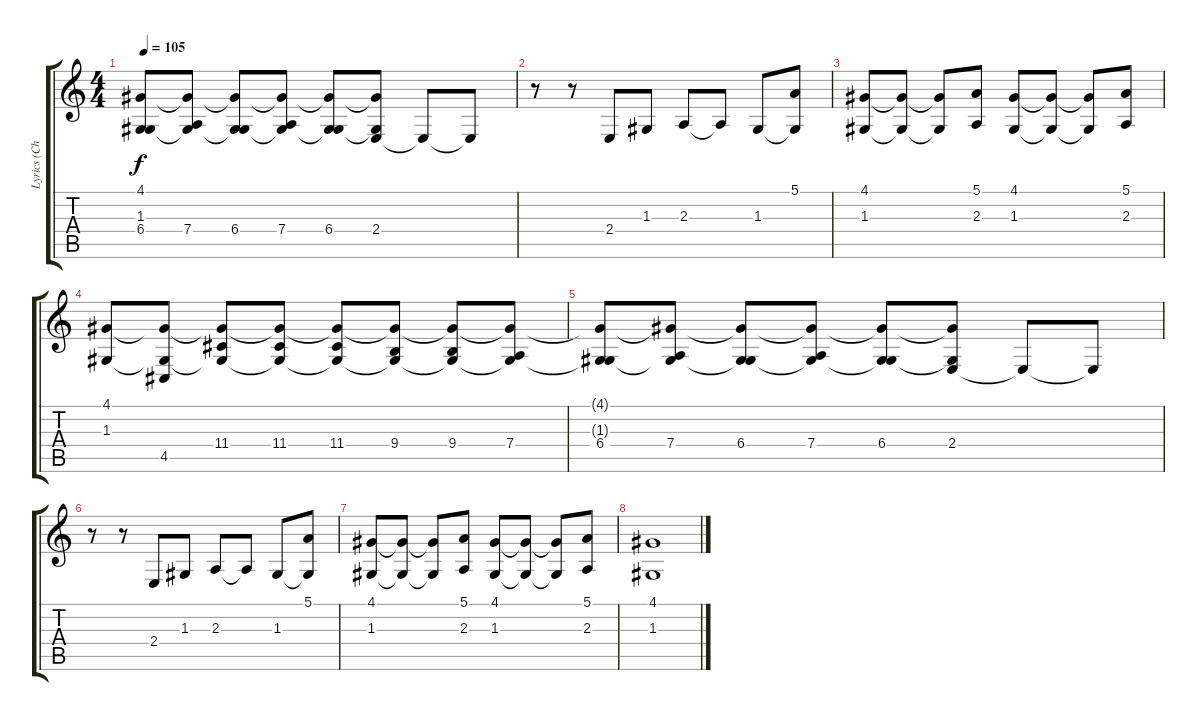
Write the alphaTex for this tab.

\track ("Lyrics (Chester)" "Lyrics (Ch") {instrument oboe}
\staff {score tabs}
\tuning (E4 B3 G3 D3 A2 E2) {hide}
\ts (4 4)
\tempo 105
\clef g2
\ks c
(4.1{t} 1.3{t} 6.4).8{dy f} (4.1{t} 1.3{t} 7.4).8 (4.1{t} 1.3{t} 6.4).8 (4.1{t} 1.3{t} 7.4).8 (4.1{t} 1.3{t} 6.4).8 (4.1{t} 1.3{t} 2.4).8 2.4{t}.8 2.4{t}.8 |
r.8 r.8 2.4.8 1.3.8 2.3.8 2.3{t}.8 1.3.8 (5.1 1.3{t}).8 |
(4.1 1.3).8 (4.1{t} 1.3{t}).8 (4.1{t} 1.3{t}).8 (5.1 2.3).8 (4.1 1.3).8 (4.1{t} 1.3{t}).8 (4.1{t} 1.3{t}).8 (5.1 2.3).8 |
(4.1 1.3).8 (4.1{t} 1.3{t} 4.5).8 (4.1{t} 1.3{t} 11.4).8 (4.1{t} 1.3{t} 11.4).8 (4.1{t} 1.3{t} 11.4).8 (4.1{t} 1.3{t} 9.4).8 (4.1{t} 1.3{t} 9.4).8 (4.1{t} 1.3{t} 7.4).8 |
(4.1{t} 1.3{t} 6.4).8 (4.1{t} 1.3{t} 7.4).8 (4.1{t} 1.3{t} 6.4).8 (4.1{t} 1.3{t} 7.4).8 (4.1{t} 1.3{t} 6.4).8 (4.1{t} 1.3{t} 2.4).8 2.4{t}.8 2.4{t}.8 |
r.8 r.8 2.4.8 1.3.8 2.3.8 2.3{t}.8 1.3.8 (5.1 1.3{t}).8 |
(4.1 1.3).8 (4.1{t} 1.3{t}).8 (4.1{t} 1.3{t}).8 (5.1 2.3).8 (4.1 1.3).8 (4.1{t} 1.3{t}).8 (4.1{t} 1.3{t}).8 (5.1 2.3).8 |
(4.1 1.3).1
